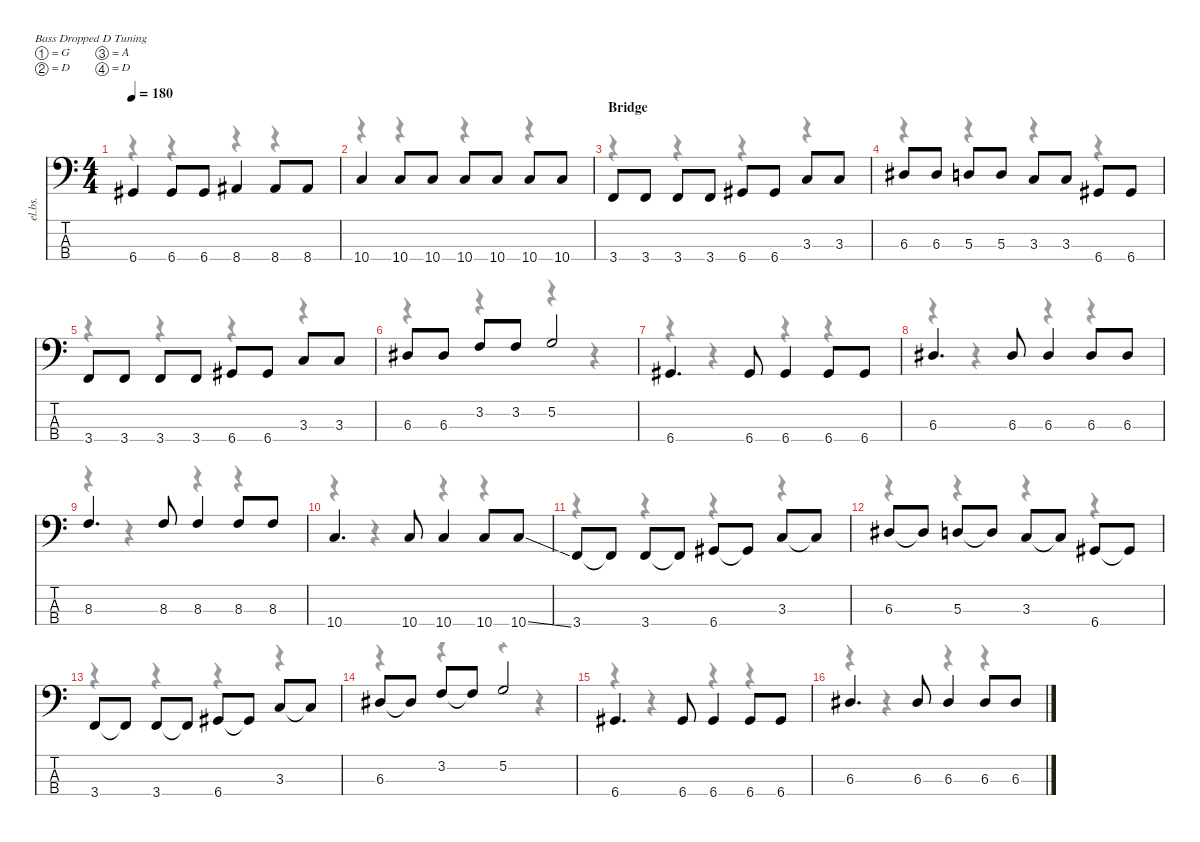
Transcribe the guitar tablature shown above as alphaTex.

\defaultSystemsLayout 4
\hideDynamics
\bracketExtendMode nobrackets
\track ("Bass" "el.bs.") {instrument electricbasspick}
\staff {score tabs}
\tuning (G2 D2 A1 D1)
\voice
\ts (4 4)
\tempo 180
\clef f4
\ks c
6.4{acc #}.4{dy f} 6.4{acc #}.8 6.4{acc #}.8 8.4{acc #}.4 8.4{acc #}.8 8.4{acc #}.8 |
10.4.4 10.4.8 10.4.8 10.4.8 10.4.8 10.4.8 10.4.8 |
\section ("" "Bridge")
3.4.8 3.4.8 3.4.8 3.4.8 6.4{acc #}.8 6.4{acc #}.8 3.3.8 3.3.8 |
6.3{acc #}.8 6.3{acc #}.8 5.3.8 5.3.8 3.3.8 3.3.8 6.4{acc #}.8 6.4{acc #}.8 |
3.4.8 3.4.8 3.4.8 3.4.8 6.4{acc #}.8 6.4{acc #}.8 3.3.8 3.3.8 |
6.3{acc #}.8 6.3{acc #}.8 3.2.8 3.2.8 5.2.2 |
6.4{acc #}.4{d} 6.4{acc #}.8 6.4{acc #}.4 6.4{acc #}.8 6.4{acc #}.8 |
6.3{acc #}.4{d} 6.3{acc #}.8 6.3{acc #}.4 6.3{acc #}.8 6.3{acc #}.8 |
8.3.4{d} 8.3.8 8.3.4 8.3.8 8.3.8 |
10.4.4{d} 10.4.8 10.4.4 10.4.8 10.4{ss}.8 |
3.4.8 3.4{t}.8 3.4.8 3.4{t}.8 6.4{acc #}.8 6.4{t acc #}.8 3.3.8 3.3{t}.8 |
6.3{acc #}.8 6.3{t acc #}.8 5.3.8 5.3{t}.8 3.3.8 3.3{t}.8 6.4{acc #}.8 6.4{t acc #}.8 |
3.4.8 3.4{t}.8 3.4.8 3.4{t}.8 6.4{acc #}.8 6.4{t acc #}.8 3.3.8 3.3{t}.8 |
6.3{acc #}.8 6.3{t acc #}.8 3.2.8 3.2{t}.8 5.2.2 |
6.4{acc #}.4{d} 6.4{acc #}.8 6.4{acc #}.4 6.4{acc #}.8 6.4{acc #}.8 |
6.3{acc #}.4{d} 6.3{acc #}.8 6.3{acc #}.4 6.3{acc #}.8 6.3{acc #}.8
\voice
\clef f4
\ottava regular
\simile none
\ks c
r.4{dy mf} r.4 r.4 r.4 |
r.4 r.4 r.4 r.4 |
r.4 r.4 r.4 r.4 |
r.4 r.4 r.4 r.4 |
r.4 r.4 r.4 r.4 |
r.4 r.4 r.4 r.4 |
r.4 r.4 r.4 r.4 |
r.4 r.4 r.4 r.4 |
r.4 r.4 r.4 r.4 |
r.4 r.4 r.4 r.4 |
r.4 r.4 r.4 r.4 |
r.4 r.4 r.4 r.4 |
r.4 r.4 r.4 r.4 |
r.4 r.4 r.4 r.4 |
r.4 r.4 r.4 r.4 |
r.4 r.4 r.4 r.4
